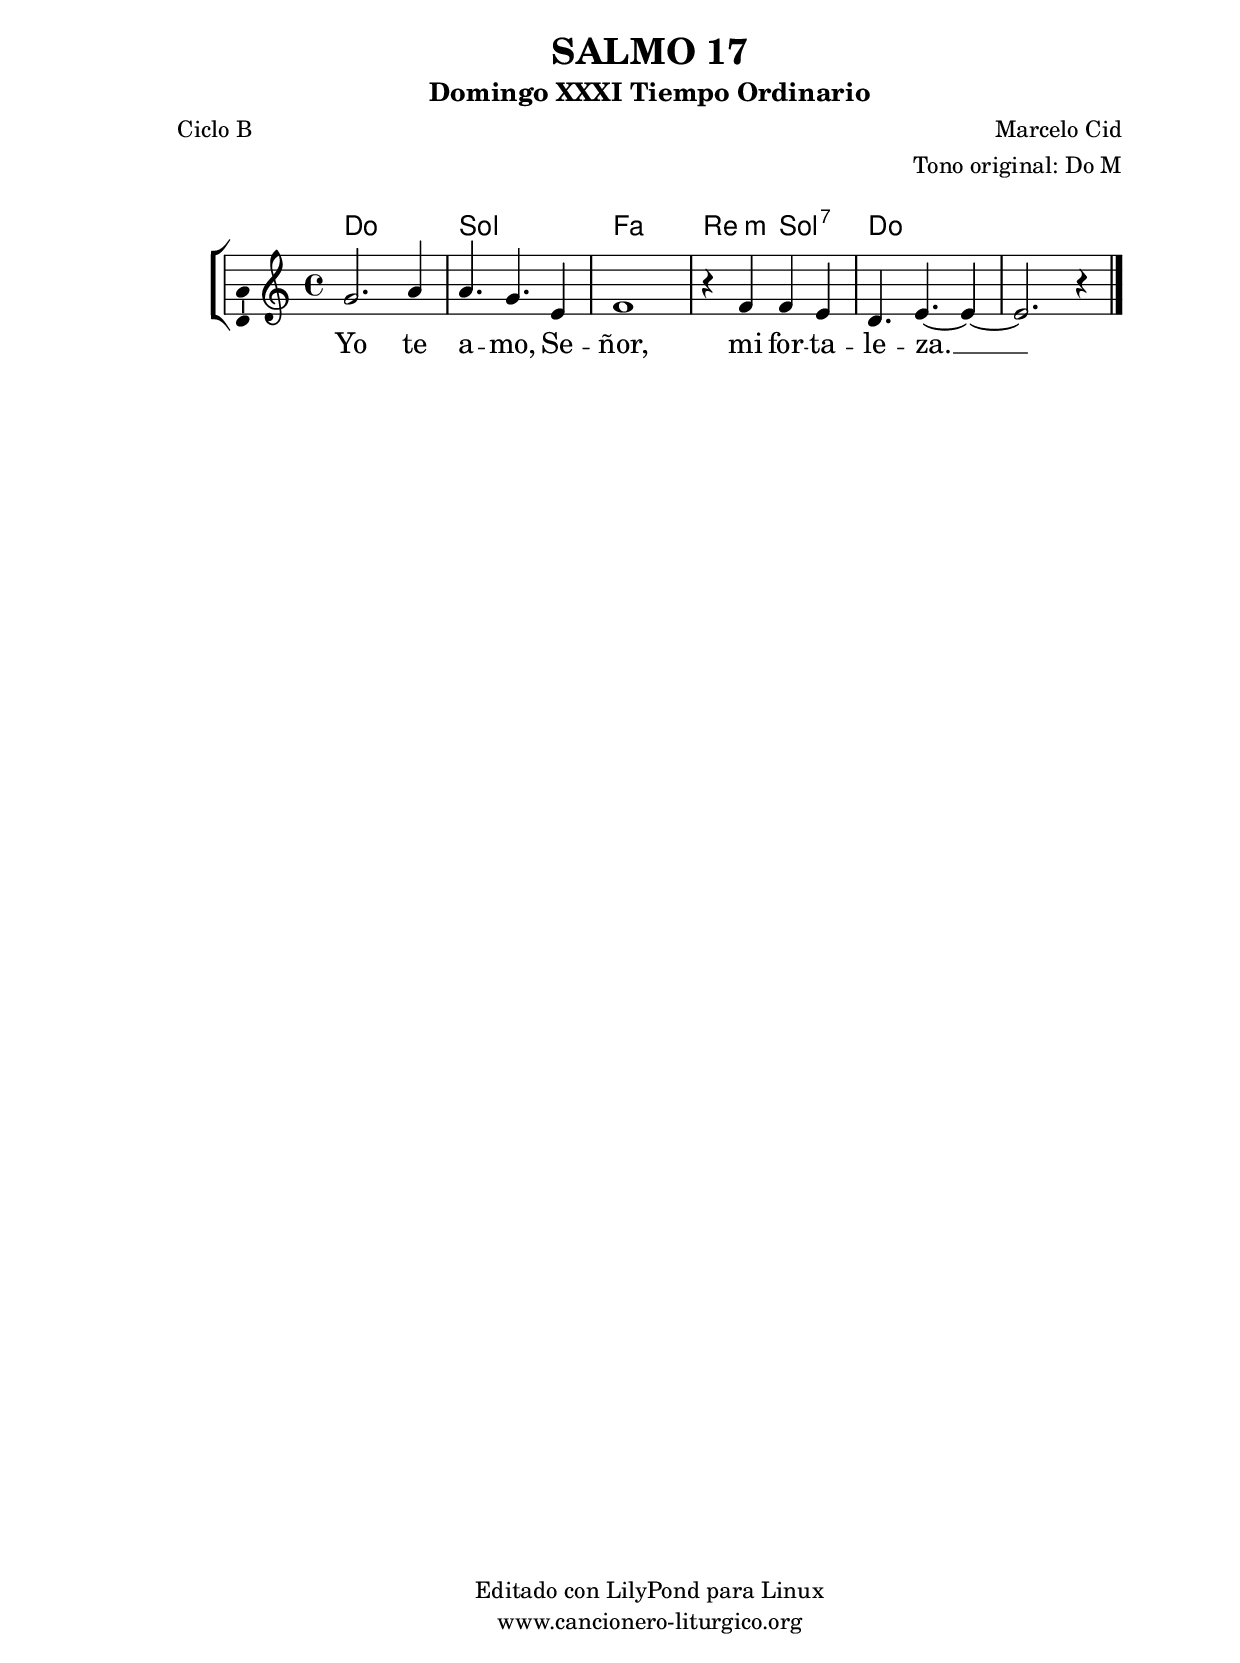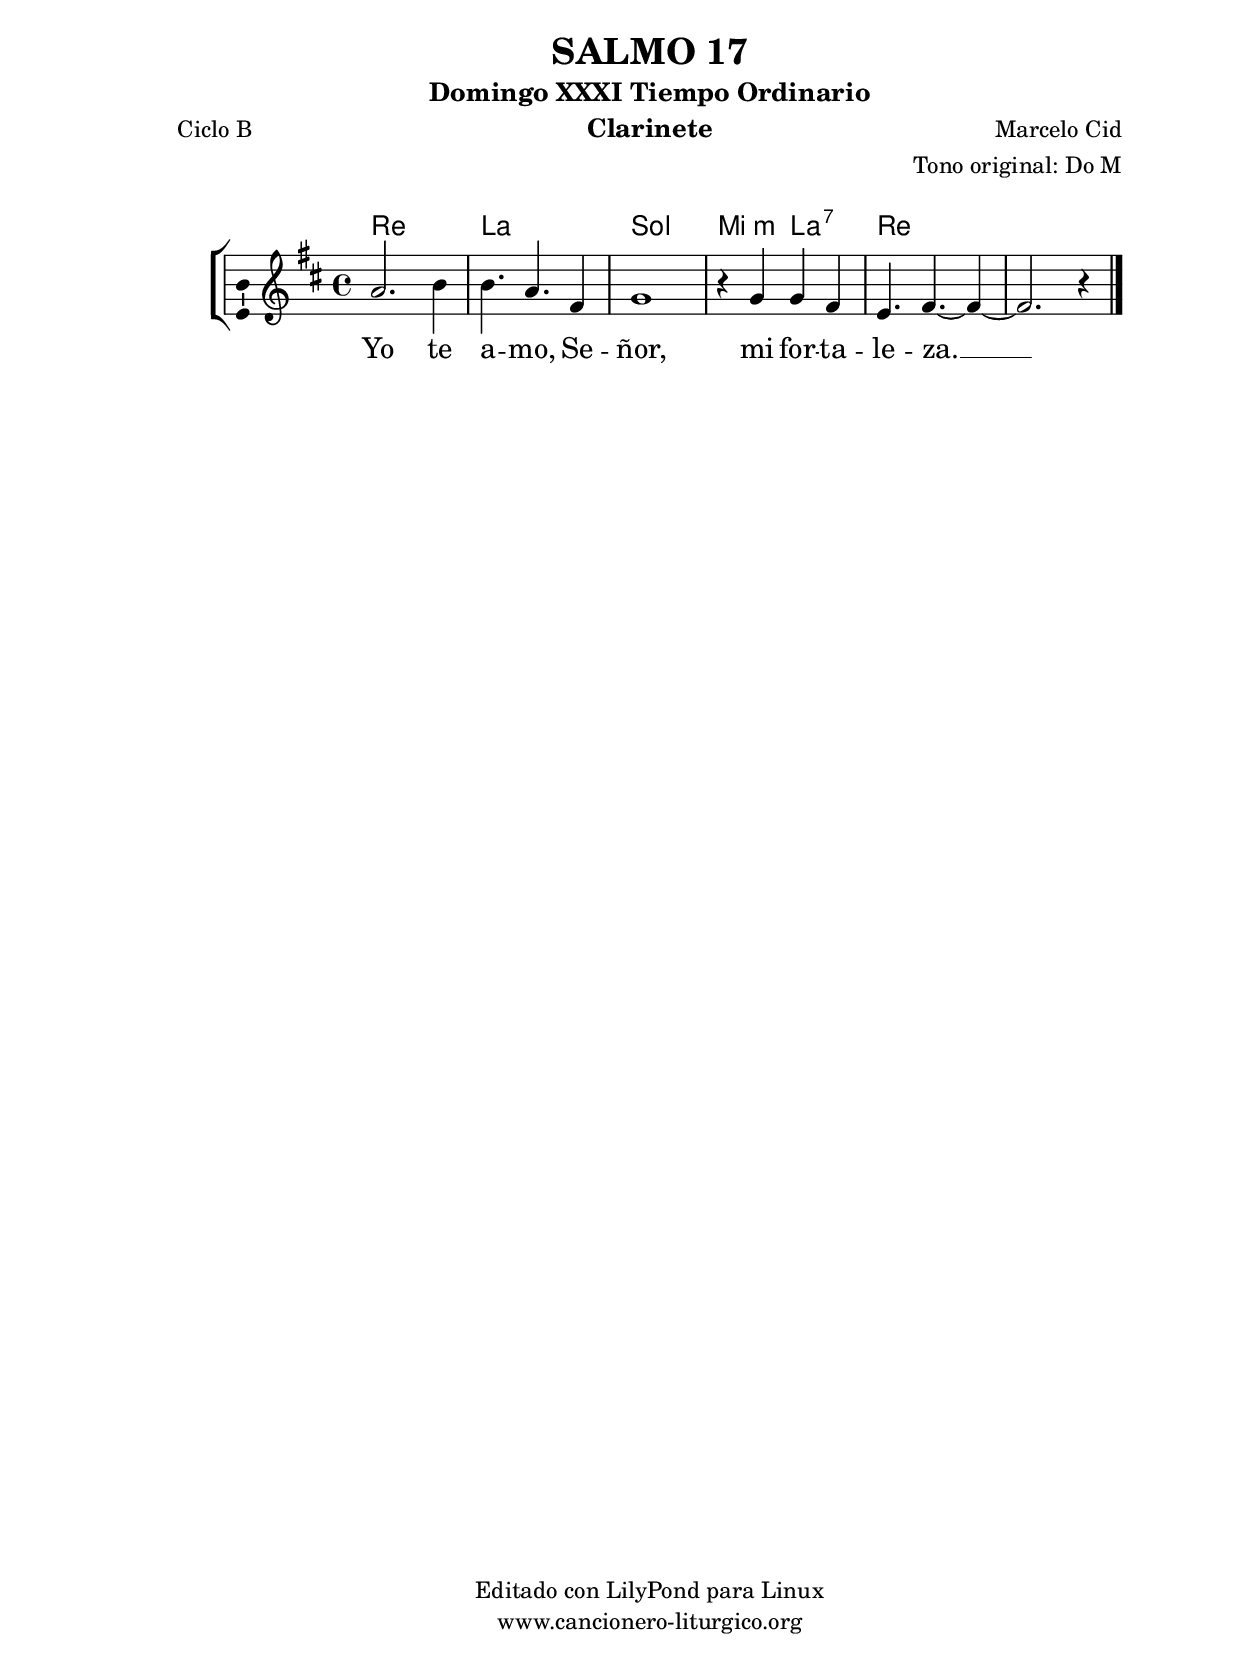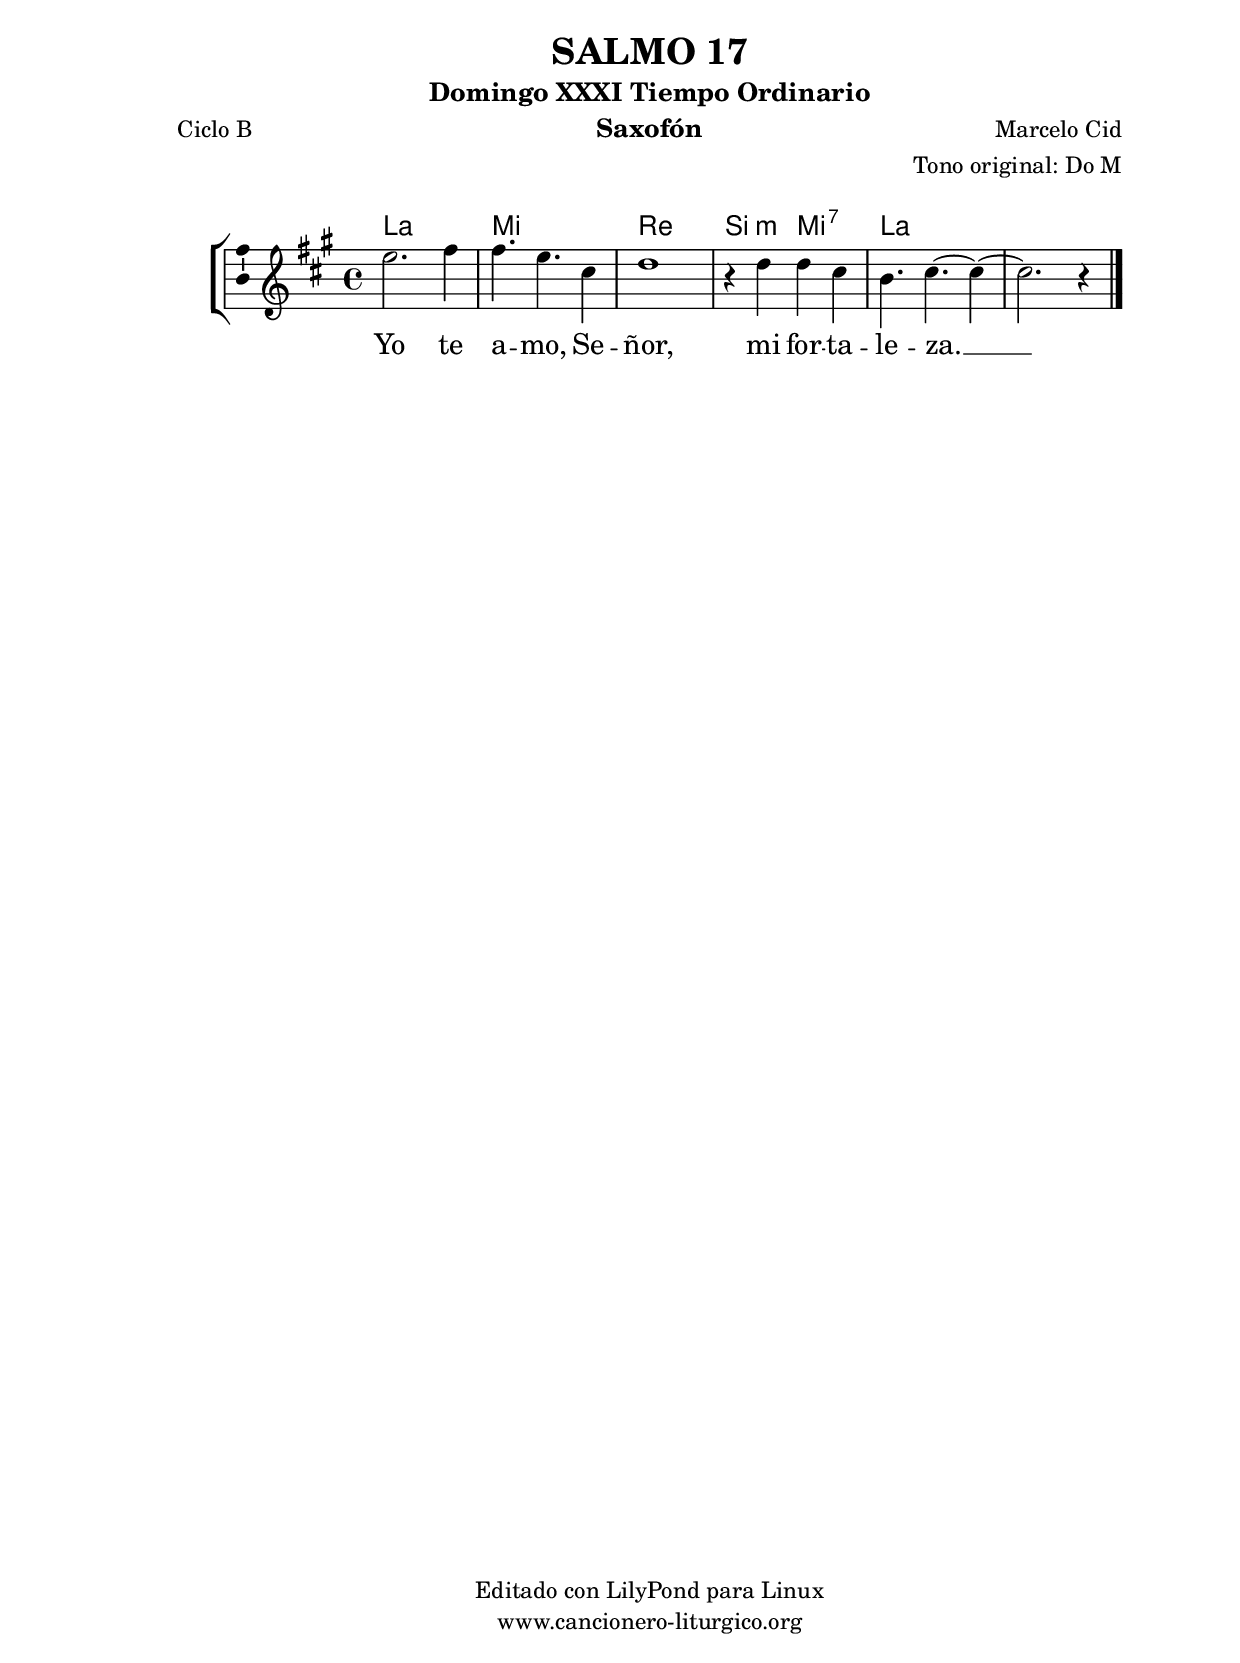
%
%para convertir .midi en .wav:
%timidity filename.midi -Ow -o finename.wav
%
%
%Para convertir de .wav a .mp3:
%lame -h -m j filename.wav
%
%
%para escuchar el midi:
%timidity nombrefichero.midi
%


%versión de lilypond para la que se ha escrito esta partitura:
\version "2.16.0"

	%Tamaño papel
	#(set-default-paper-size "a4")
	%Tamaño partitura
	#(set-global-staff-size 20)
	%No responde al pulsar sobre una nota
	#(ly:set-option 'point-and-click #f)

%parámetros del encabezamiento:
\header {
	title = "SALMO 17"
	subtitle = "Domingo XXXI Tiempo Ordinario"
	composer = "Marcelo Cid"
	poet = "Ciclo B"
	meter = ""
	arranger = "Tono original: Do M"
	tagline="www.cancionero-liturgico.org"
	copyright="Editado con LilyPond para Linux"
	tiempo = "Ordinario"
	usos = "Salmo"
	letra = "Yo te amo, Señor, mi fortaleza."
	}

%parámetros asociados al papel:
\paper  {
	oddHeaderMarkup = \markup {\fill-line { \on-the-fly #not-first-page \fromproperty #'header:title \on-the-fly #not-first-page \fromproperty #'header:composer }}
	evenHeaderMarkup = \markup {\fill-line { \fromproperty #'header:composer \fromproperty #'header:title }}
	#(set-paper-size "a4")
	print-page-number = ##f
	first-page-number = 1
	print-first-page-number = ##f
%	head-separation = 3.0 \cm
	top-margin = 2.0 \cm
	bottom-margin = 0.5\cm
%%%	bottom-margin = -1.0\cm
	left-margin = 3.0 \cm
	line-width = 16.0 \cm 
	indent = 8\mm
	interscoreline = 2.\mm
	between-system-space = 15\mm
%	para que las partituras no llenen la hoja:
	ragged-bottom = ##t
%	idem para la última hoja:
	ragged-last-bottom = ##f
%	para que las partituras llenen el ancho del papel:
	ragged-last = ##f
	after-title-space = 2.5 \cm
%page-count=1
%system-count=8

	%Flexible Vertical Spacing
%	markup-markup-spacing =
%	#'((basic-distance . 15) (minimum-distance . 15) (padding . 3))
	markup-system-spacing =
	#'((basic-distance . 15) (minimum-distance . 15) (padding . 3))
	system-system-spacing =
	#'((basic-distance . 15) (minimum-distance . 15) (padding . 3))
	score-system-spacing =
	#'((basic-distance . 15) (minimum-distance . 15) (padding . 5))
%	top-system-spacing = % header
%	#'((basic-distance . 8) (minimum-distance . 0) (padding . 3))
%	top-markup-spacing =
%	#'((basic-distance . 20) (minimum-distance . 20) (padding . 3))
	last-bottom-spacing = % footer
	#'((basic-distance . 5) (minimum-distance . 5) (padding . 3))
%	score-markup-spacing =
%	#'((basic-distance . 16) (minimum-distance . 13) (padding . 3))

	}


%parámetros que afectan a toda la partitura:
global =  {
	%clave de sol (G):
	\clef G
	%armadura:
%	\transpose ees f
	\key c \major
	\tempo 4=100
	\set Score.tempoHideNote = ##t
	}


acordes = {
	\italianChords
	\chordmode {
%	\transpose ees f
{

c1 g f d2:m g:7 c1 c

	}
	}
}

melodia = 
%	\transpose ees f
{
	\relative c''{

\time 4/4

g2. a4
a4. g e4
f1
r4 f4 f e
d4. e~e4~
e2. r4

	\bar "|."
	}
	}


texto = \lyricmode {
Yo te a -- mo, Se -- ñor, mi for -- ta -- le -- za. __
	}


acordesStaff = \context ChordNames = acordesStaff <<
	\set chordChanges = ##t
	\acordes
	>>


vozStaff = \context Voice = vozStaff
\with {\consists "Ambitus_engraver"}
<<
%	\set Staff.instrumentName = ""
%	\set Staff.shortInstrumentName = ""
%	\set Staff.midiInstrument = #"clarinet"
%	\set Staff.midiInstrument = #"cello"
%	\set Staff.midiInstrument = #"flute"
	\set Staff.midiInstrument = #"electric guitar (jazz)"
%	\set Staff.midiInstrument = #"english horn"
%	\set Staff.midiInstrument = #"violin"
%	\set Staff.midiInstrument = #"glockenspiel"
	\set Staff.midiMinimumVolume = #0.7
	\set Staff.midiMaximumVolume = #0.9
	\global
	\melodia
	>>


textoStaff = \context Lyrics = textoStaff <<
	\lyricsto vozStaff \texto
	>>

\book {
	\score {
		\context ChoirStaff {
			\override StaffGroup.SystemStartBracket #'collapse-height = #1
			\override Score.SystemStartBar #'collapse-height = #1
			<<
			\acordesStaff
			\vozStaff
			\textoStaff
			>>
			}
		\layout {
	    		\context {
				\Lyrics
				\override LyricText #'font-size = #2
				}
	   		 \context {
				\Score
				%fontSize = #3
				\override StaffSymbol #'staff-space = #(magstep +3)
				%\override Beam #'thickness = #0.55
				%\override SpacingSpanner #'spacing-increment = #1.0
				%\override Slur #'height-limit = #1.5
				}
			}
		}
	\score {
		\unfoldRepeats
		\context ChoirStaff {
			<<
			\acordesStaff
			\vozStaff
			>>
			}
		\midi {
	  		\context {
	  			\Score
				tempoWholesPerMinute = #(ly:make-moment 70 4)
				}
			}
		}
	}

%Partitura para clarinete
#(define output-suffix "C")
\book {
	\header{
		instrument = "Clarinete"
		}
	\score {
		\context ChoirStaff {
			\override StaffGroup.SystemStartBracket #'collapse-height = #1
			\override Score.SystemStartBar #'collapse-height = #1
\transpose c d
			<<
			\acordesStaff
			\vozStaff
			\textoStaff
			>>
			}
		\layout {
	    		\context {
				\Lyrics
				\override LyricText #'font-size = #2
				}
	   		 \context {
				\Score
				%fontSize = #3
				\override StaffSymbol #'staff-space = #(magstep +3)
				%\override Beam #'thickness = #0.55
				%\override SpacingSpanner #'spacing-increment = #1.0
				%\override Slur #'height-limit = #1.5
				}
			}
		}
	}

%Partitura para saxofón
#(define output-suffix "S")
\book {
	\header{
		instrument = "Saxofón"
		}
	\score {
		\context ChoirStaff {
			\override StaffGroup.SystemStartBracket #'collapse-height = #1
			\override Score.SystemStartBar #'collapse-height = #1
\transpose c a
			<<
			\acordesStaff
			\vozStaff
			\textoStaff
			>>
			}
		\layout {
	    		\context {
				\Lyrics
				\override LyricText #'font-size = #2
				}
	   		 \context {
				\Score
				%fontSize = #3
				\override StaffSymbol #'staff-space = #(magstep +3)
				%\override Beam #'thickness = #0.55
				%\override SpacingSpanner #'spacing-increment = #1.0
				%\override Slur #'height-limit = #1.5
				}
			}
		}
	}

